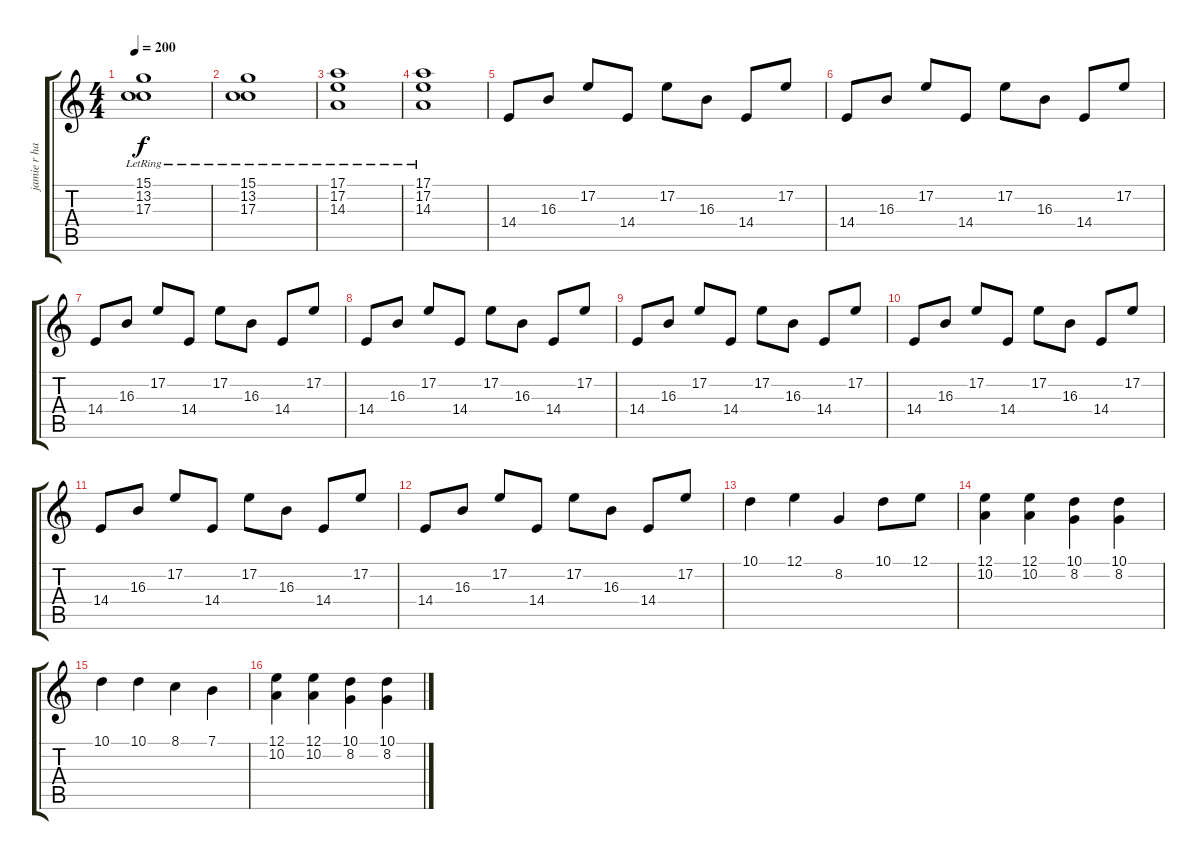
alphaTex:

\track ("jamie r hand" "jamie r ha") {instrument acousticgrandpiano}
\staff {score tabs}
\tuning (E4 B3 G3 D3 A2 E2) {hide}
\ts (4 4)
\tempo 200
\clef g2
\ks c
(15.1{lr} 13.2{lr} 17.3{lr}).1{dy f} |
(15.1{lr} 13.2{lr} 17.3{lr}).1 |
(17.1{lr} 17.2{lr} 14.3{lr}).1 |
(17.1{lr} 17.2{lr} 14.3{lr}).1 |
14.4.8 16.3.8 17.2.8 14.4.8 17.2.8 16.3.8 14.4.8 17.2.8 |
14.4.8 16.3.8 17.2.8 14.4.8 17.2.8 16.3.8 14.4.8 17.2.8 |
14.4.8 16.3.8 17.2.8 14.4.8 17.2.8 16.3.8 14.4.8 17.2.8 |
14.4.8 16.3.8 17.2.8 14.4.8 17.2.8 16.3.8 14.4.8 17.2.8 |
14.4.8 16.3.8 17.2.8 14.4.8 17.2.8 16.3.8 14.4.8 17.2.8 |
14.4.8 16.3.8 17.2.8 14.4.8 17.2.8 16.3.8 14.4.8 17.2.8 |
14.4.8 16.3.8 17.2.8 14.4.8 17.2.8 16.3.8 14.4.8 17.2.8 |
14.4.8 16.3.8 17.2.8 14.4.8 17.2.8 16.3.8 14.4.8 17.2.8 |
10.1.4 12.1.4 8.2.4 10.1.8 12.1.8 |
(12.1 10.2).4 (12.1 10.2).4 (10.1 8.2).4 (10.1 8.2).4 |
10.1.4 10.1.4 8.1.4 7.1.4 |
(12.1 10.2).4 (12.1 10.2).4 (10.1 8.2).4 (10.1 8.2).4
